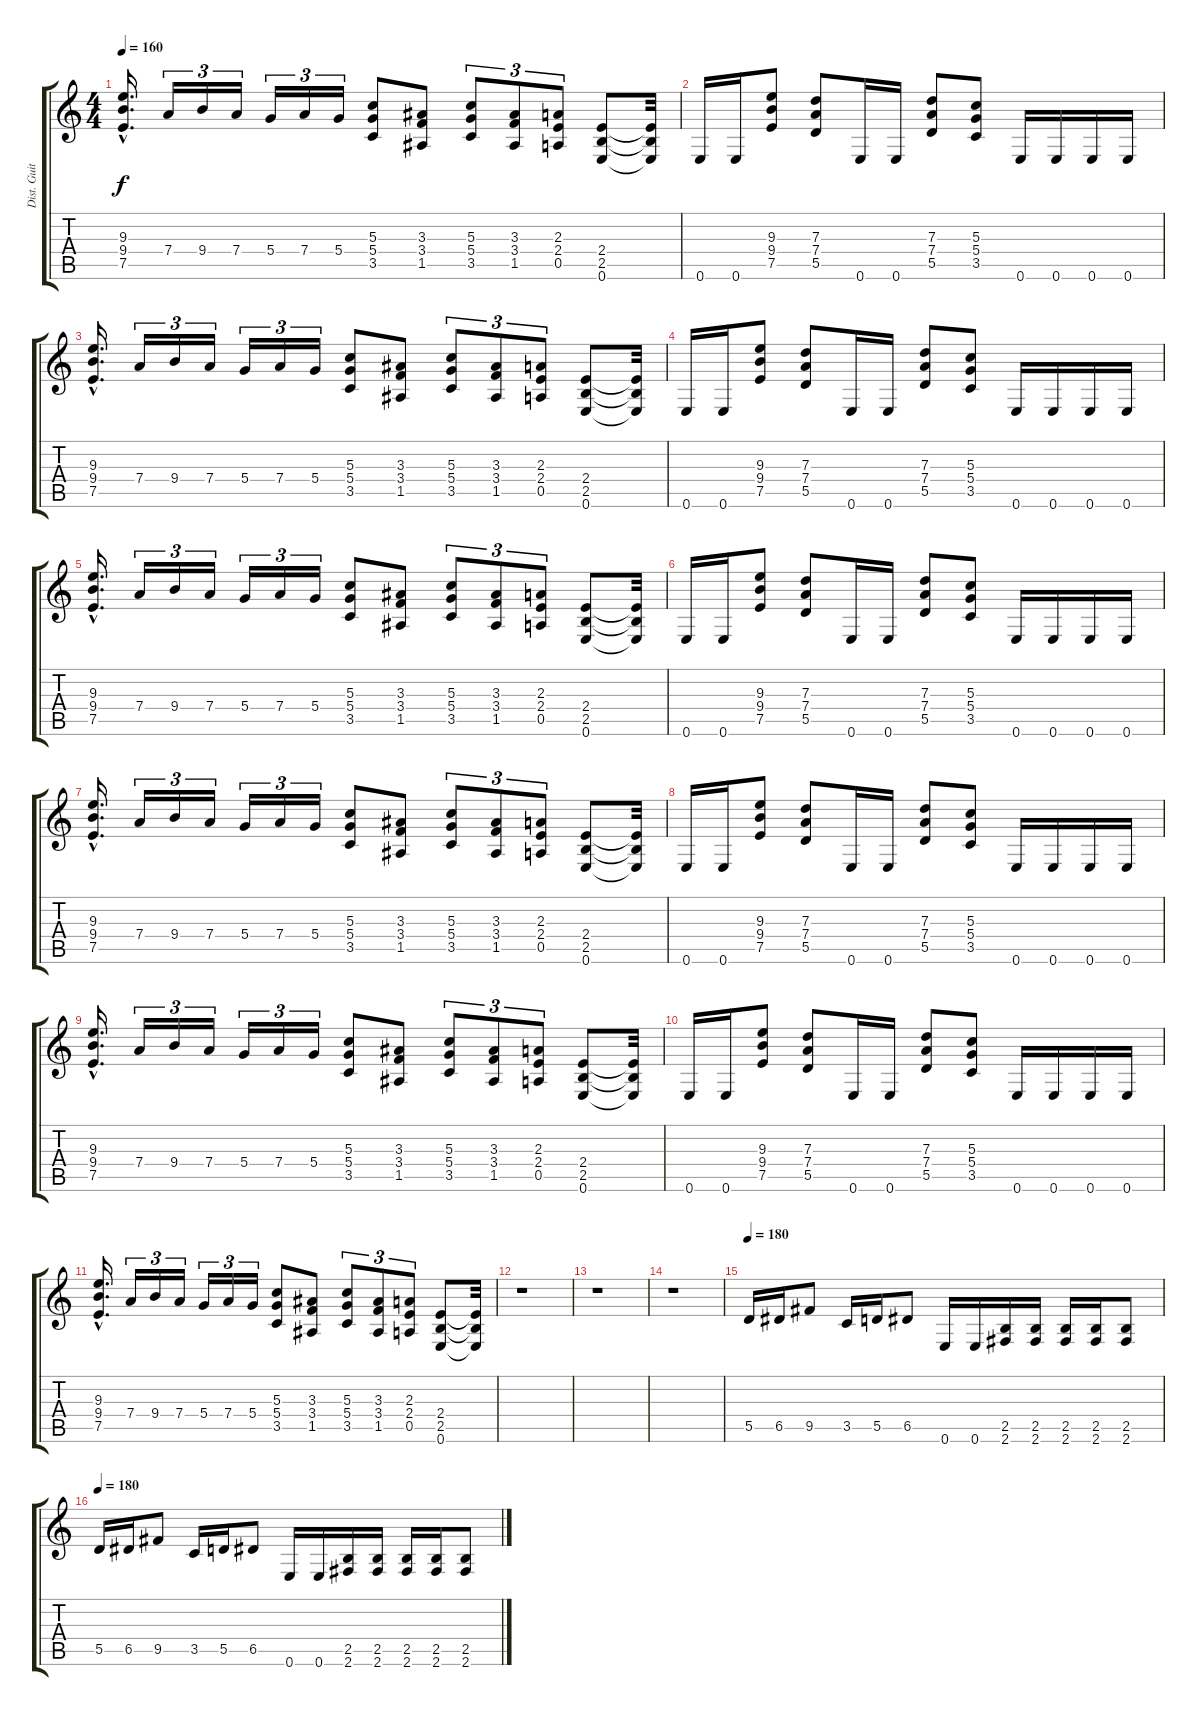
\track ("Dist. Guitar2" "Dist. Guit") {instrument distortionguitar}
\staff {score tabs}
\tuning (E4 B3 G3 D3 A2 E2) {hide}
\ts (4 4)
\tempo 160
\clef g2
\ks c
(9.3{hac} 9.4{hac} 7.5{hac}).16{d dy f} 7.4.16{tu (3 2)} 9.4.16{tu (3 2)} 7.4.16{tu (3 2)} 5.4.16{tu (3 2)} 7.4.16{tu (3 2)} 5.4.16{tu (3 2)} (5.3 5.4 3.5).8 (3.3 3.4 1.5).8 (5.3 5.4 3.5).8{tu (3 2)} (3.3 3.4 1.5).8{tu (3 2)} (2.3 2.4 0.5).8{tu (3 2)} (2.4 2.5 0.6).8 (2.4{t} 2.5{t} 0.6{t}).32 |
0.6.16 0.6.16 (9.3 9.4 7.5).8 (7.3 7.4 5.5).8 0.6.16 0.6.16 (7.3 7.4 5.5).8 (5.3 5.4 3.5).8 0.6.16 0.6.16 0.6.16 0.6.16 |
(9.3{hac} 9.4{hac} 7.5{hac}).16{d} 7.4.16{tu (3 2)} 9.4.16{tu (3 2)} 7.4.16{tu (3 2)} 5.4.16{tu (3 2)} 7.4.16{tu (3 2)} 5.4.16{tu (3 2)} (5.3 5.4 3.5).8 (3.3 3.4 1.5).8 (5.3 5.4 3.5).8{tu (3 2)} (3.3 3.4 1.5).8{tu (3 2)} (2.3 2.4 0.5).8{tu (3 2)} (2.4 2.5 0.6).8 (2.4{t} 2.5{t} 0.6{t}).32 |
0.6.16 0.6.16 (9.3 9.4 7.5).8 (7.3 7.4 5.5).8 0.6.16 0.6.16 (7.3 7.4 5.5).8 (5.3 5.4 3.5).8 0.6.16 0.6.16 0.6.16 0.6.16 |
(9.3{hac} 9.4{hac} 7.5{hac}).16{d} 7.4.16{tu (3 2)} 9.4.16{tu (3 2)} 7.4.16{tu (3 2)} 5.4.16{tu (3 2)} 7.4.16{tu (3 2)} 5.4.16{tu (3 2)} (5.3 5.4 3.5).8 (3.3 3.4 1.5).8 (5.3 5.4 3.5).8{tu (3 2)} (3.3 3.4 1.5).8{tu (3 2)} (2.3 2.4 0.5).8{tu (3 2)} (2.4 2.5 0.6).8 (2.4{t} 2.5{t} 0.6{t}).32 |
0.6.16 0.6.16 (9.3 9.4 7.5).8 (7.3 7.4 5.5).8 0.6.16 0.6.16 (7.3 7.4 5.5).8 (5.3 5.4 3.5).8 0.6.16 0.6.16 0.6.16 0.6.16 |
(9.3{hac} 9.4{hac} 7.5{hac}).16{d} 7.4.16{tu (3 2)} 9.4.16{tu (3 2)} 7.4.16{tu (3 2)} 5.4.16{tu (3 2)} 7.4.16{tu (3 2)} 5.4.16{tu (3 2)} (5.3 5.4 3.5).8 (3.3 3.4 1.5).8 (5.3 5.4 3.5).8{tu (3 2)} (3.3 3.4 1.5).8{tu (3 2)} (2.3 2.4 0.5).8{tu (3 2)} (2.4 2.5 0.6).8 (2.4{t} 2.5{t} 0.6{t}).32 |
0.6.16 0.6.16 (9.3 9.4 7.5).8 (7.3 7.4 5.5).8 0.6.16 0.6.16 (7.3 7.4 5.5).8 (5.3 5.4 3.5).8 0.6.16 0.6.16 0.6.16 0.6.16 |
(9.3{hac} 9.4{hac} 7.5{hac}).16{d} 7.4.16{tu (3 2)} 9.4.16{tu (3 2)} 7.4.16{tu (3 2)} 5.4.16{tu (3 2)} 7.4.16{tu (3 2)} 5.4.16{tu (3 2)} (5.3 5.4 3.5).8 (3.3 3.4 1.5).8 (5.3 5.4 3.5).8{tu (3 2)} (3.3 3.4 1.5).8{tu (3 2)} (2.3 2.4 0.5).8{tu (3 2)} (2.4 2.5 0.6).8 (2.4{t} 2.5{t} 0.6{t}).32 |
0.6.16 0.6.16 (9.3 9.4 7.5).8 (7.3 7.4 5.5).8 0.6.16 0.6.16 (7.3 7.4 5.5).8 (5.3 5.4 3.5).8 0.6.16 0.6.16 0.6.16 0.6.16 |
(9.3{hac} 9.4{hac} 7.5{hac}).16{d} 7.4.16{tu (3 2)} 9.4.16{tu (3 2)} 7.4.16{tu (3 2)} 5.4.16{tu (3 2)} 7.4.16{tu (3 2)} 5.4.16{tu (3 2)} (5.3 5.4 3.5).8 (3.3 3.4 1.5).8 (5.3 5.4 3.5).8{tu (3 2)} (3.3 3.4 1.5).8{tu (3 2)} (2.3 2.4 0.5).8{tu (3 2)} (2.4 2.5 0.6).8 (2.4{t} 2.5{t} 0.6{t}).32 |
r.1 |
r.1 |
r.1 |
\tempo 180
5.5.16 6.5.16 9.5.8 3.5.16 5.5.16 6.5.8 0.6.16 0.6.16 (2.5 2.6).16 (2.5 2.6).16 (2.5 2.6).16 (2.5 2.6).16 (2.5 2.6).8 |
\tempo 180
5.5.16 6.5.16 9.5.8 3.5.16 5.5.16 6.5.8 0.6.16 0.6.16 (2.5 2.6).16 (2.5 2.6).16 (2.5 2.6).16 (2.5 2.6).16 (2.5 2.6).8
